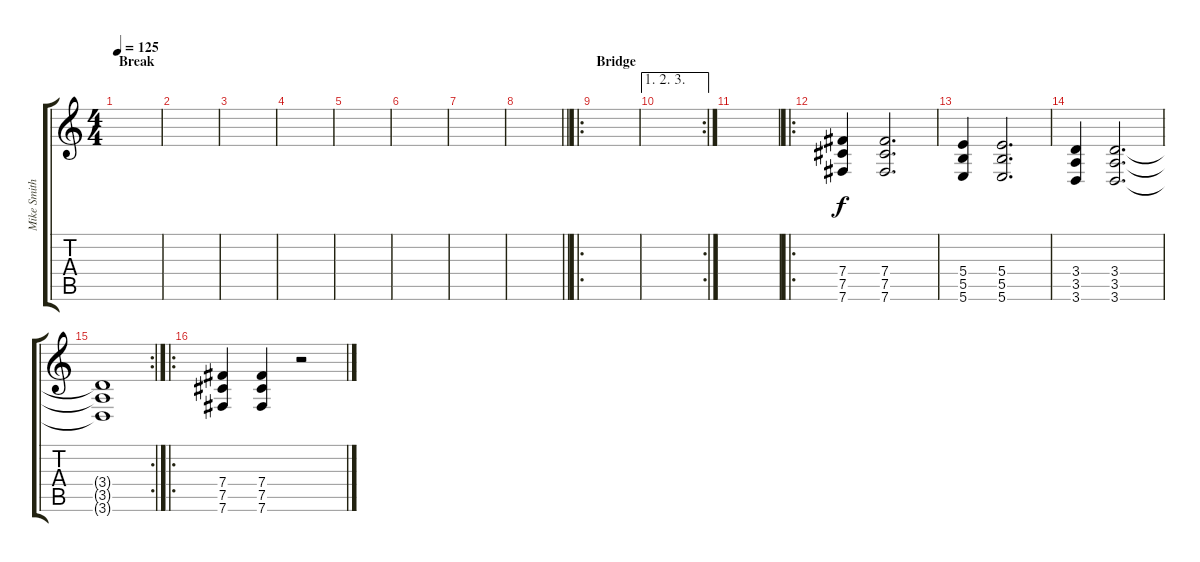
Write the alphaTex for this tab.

\track ("Mike Smith Rythm" "Mike Smith") {instrument distortionguitar}
\staff {score tabs}
\tuning (Db4 Ab3 E3 B2 Gb2 B1) {hide}
\ts (4 4)
\section ("" "Break")
\tempo 125
\clef g2
\ks c
|
|
|
|
|
|
|
\barLineRight lightlight
|
\ro
\section ("" "Bridge")
|
\ae (1 2 3)
\rc 2
|
|
\ro
(7.4 7.5 7.6).4 (7.4 7.5 7.6).2{d} |
(5.4 5.5 5.6).4 (5.4 5.5 5.6).2{d} |
(3.4 3.5 3.6).4 (3.4 3.5 3.6).2{d} |
\rc 2
(3.4{t} 3.5{t} 3.6{t}).1 |
\ro
(7.4 7.5 7.6).4 (7.4 7.5 7.6).4 r.2
